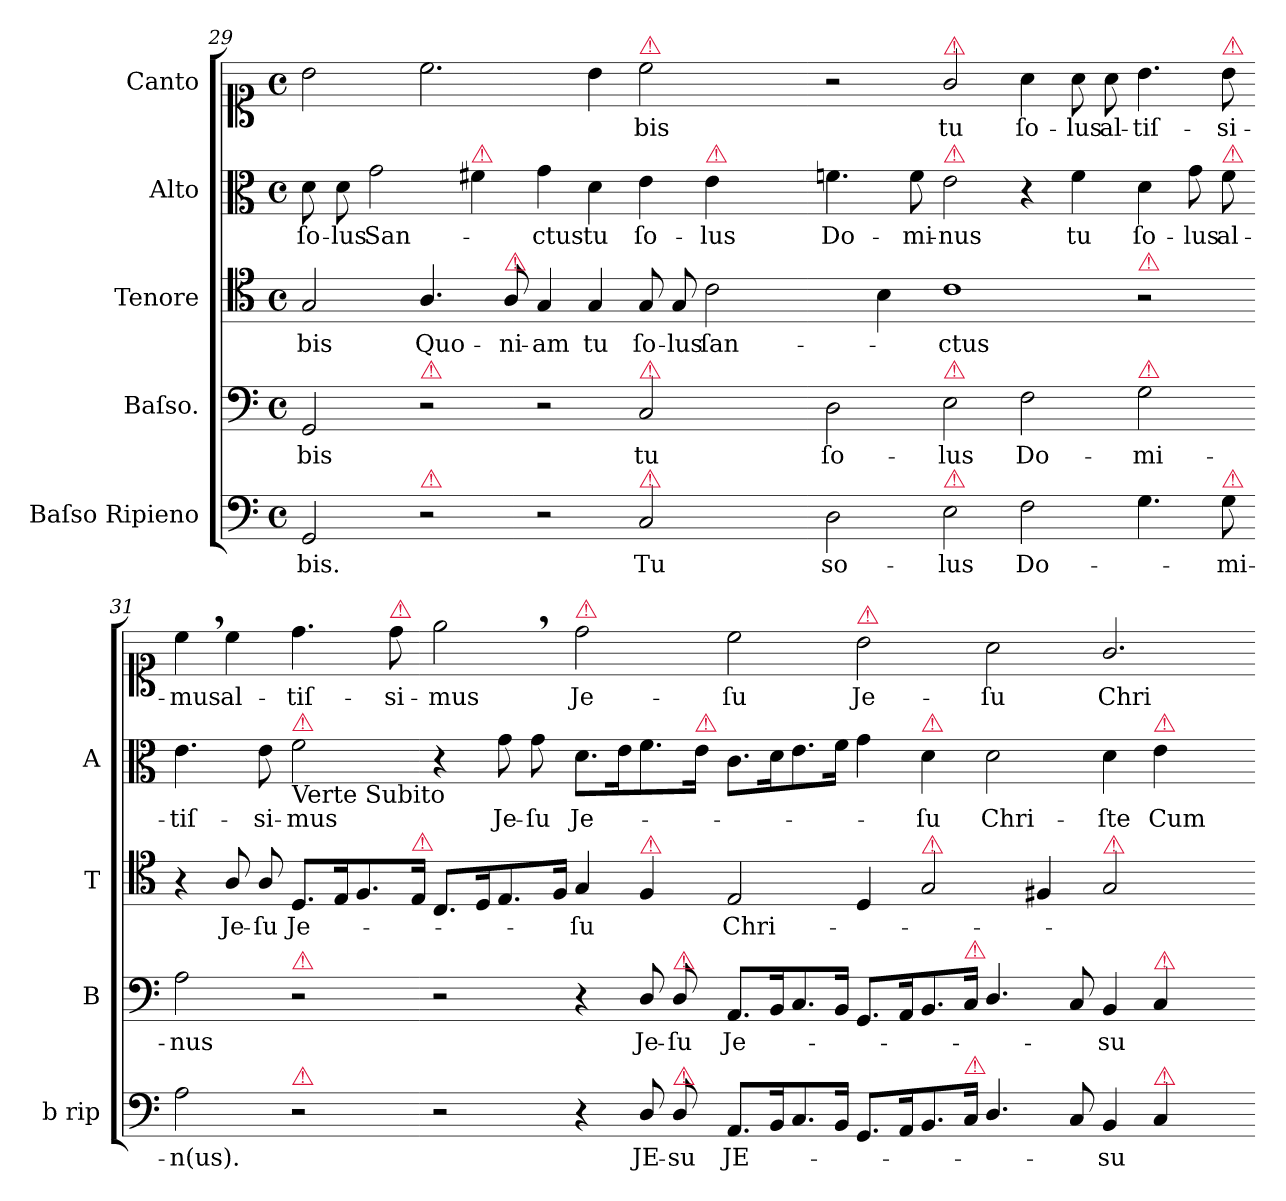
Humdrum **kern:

**kern	**text	**kern	**text	**kern	**text	**kern	**text	**kern	**text
*part5	*part5	*part4	*part4	*part3	*part3	*part2	*part2	*part1	*part1
*staff5	*staff5	*staff4	*staff4	*staff3	*staff3	*staff2	*staff2	*staff1	*staff1
*I"Baſso Ripieno	*	*I"Baſso.	*	*I"Tenore	*	*I"Alto	*	*I"Canto	*
*I'b rip	*	*I'B	*	*I'T	*	*I'A	*	*	*
*clefF4	*	*clefF4	*	*clefC4	*	*clefC3	*	*clefC1	*
*k[]	*	*k[]	*	*k[]	*	*k[]	*	*k[]	*
*C:	*	*C:	*	*C:	*	*C:	*	*C:	*
*M2/1	*	*M2/1	*	*M2/1	*	*M2/1	*	*M2/1	*
*met(c)	*	*met(c)	*	*met(c)	*	*met(c)	*	*met(c)	*
=29	=29	=29	=29	=29	=29	=29	=29	=29	=29
2GG/	-bis.	2GG/	-bis	2G/	-bis	8d\	ſo-	2b\	.
.	.	.	.	.	.	8d\	-lus	.	.
.	.	.	.	.	.	2g\	San-	.	.
!	!	!LO:TX:a:color=crimson:t=⚠	!	!	!	!	!	!	!
!LO:TX:a:color=crimson:t=⚠	!	!	!	!	!	!	!	!	!
2r	.	2r	.	4.A/	Quo-	.	.	2.cc\	.
!	!	!	!	!	!	!LO:TX:a:color=crimson:t=⚠	!	!	!
.	.	.	.	.	.	4f#X\	.	.	.
!	!	!	!	!LO:TX:a:color=crimson:t=⚠	!	!	!	!	!
.	.	.	.	8A/	-ni-	.	.	.	.
2r	.	2r	.	4G/	-am	4g\	-ctus	.	.
.	.	.	.	4G/	tu	4d\	tu	4b\	.
!	!	!	!	!	!	!	!	!LO:TX:a:color=crimson:t=⚠	!
!	!	!LO:TX:a:color=crimson:t=⚠	!	!	!	!	!	!	!
!LO:TX:a:color=crimson:t=⚠	!	!	!	!	!	!	!	!	!
2C/	Tu	2C/	tu	8G/	ſo-	4e\	ſo-	2cc\	bis
.	.	.	.	8G/	-lus	.	.	.	.
!	!	!	!	!	!	!LO:TX:a:color=crimson:t=⚠	!	!	!
.	.	.	.	2c\	ſan-	4e\	-lus	.	.
4ryy	.	4ryy	.	.	.	4ryy	.	4ryy	.
=30-	=30-	=30-	=30-	=30-	=30-	=30-	=30-	=30-	=30-
2D\	so-	2D\	ſo-	4ryy	.	4.fn\	Do-	2r	.
.	.	.	.	4B\	.	.	.	.	.
.	.	.	.	.	.	8f\	-mi-	.	.
!	!	!	!	!	!	!	!	!LO:TX:a:color=crimson:t=⚠	!
!	!	!	!	!	!	!LO:TX:a:color=crimson:t=⚠	!	!	!
!	!	!LO:TX:a:color=crimson:t=⚠	!	!	!	!	!	!	!
!LO:TX:a:color=crimson:t=⚠	!	!	!	!	!	!	!	!	!
2E\	-lus	2E\	-lus	1c\	-ctus	2e\	-nus	2g/	tu
2F\	Do-	2F\	Do-	.	.	4r	.	4a\	ſo-
.	.	.	.	.	.	4f\	tu	8a\	-lus
.	.	.	.	.	.	.	.	8a\	al-
!	!	!	!	!LO:TX:a:color=crimson:t=⚠	!	!	!	!	!
!	!	!LO:TX:a:color=crimson:t=⚠	!	!	!	!	!	!	!
4.G\	.	2G\	-mi-	2r	.	4d\	ſo-	4.b\	-tiſ-
.	.	.	.	.	.	8g\	-lus	.	.
!	!	!	!	!	!	!	!	!LO:TX:a:color=crimson:t=⚠	!
!	!	!	!	!	!	!LO:TX:a:color=crimson:t=⚠	!	!	!
!LO:TX:a:color=crimson:t=⚠	!	!	!	!	!	!	!	!	!
8G\	-mi-	.	.	.	.	8f\	al-	8b\	-si-
=31-	=31-	=31-	=31-	=31-	=31-	=31-	=31-	=31-	=31-
2A\	-n(us).	2A\	-nus	4r	.	4.e\	-tiſ-	4cc,\	-mus
.	.	.	.	8A/	Je-	.	.	4cc\	al-
.	.	.	.	8A/	-ſu	8e\	-si-	.	.
!	!	!	!	!	!	!LO:TX:a:color=crimson:t=⚠	!	!	!
!	!	!	!	!	!	!LO:TX:b:t=Verte Subito	!	!	!
!	!	!LO:TX:a:color=crimson:t=⚠	!	!	!	!	!	!	!
!LO:TX:a:color=crimson:t=⚠	!	!	!	!	!	!	!	!	!
2r	.	2r	.	8.D/L	Je-	2f\	-mus	4.dd\	-tiſ-
.	.	.	.	16E/K	.	.	.	.	.
.	.	.	.	8.F/	.	.	.	.	.
!	!	!	!	!	!	!	!	!LO:TX:a:color=crimson:t=⚠	!
.	.	.	.	.	.	.	.	8dd\	-si-
!	!	!	!	!LO:TX:a:color=crimson:t=⚠	!	!	!	!	!
.	.	.	.	16E/Jk	.	.	.	.	.
2r	.	2r	.	8.C/L	.	4r	.	2ee,\	-mus
.	.	.	.	16D/K	.	.	.	.	.
.	.	.	.	8.E/	.	8g\	Je-	.	.
.	.	.	.	.	.	8g\	-ſu	.	.
.	.	.	.	16F/Jk	.	.	.	.	.
!	!	!	!	!	!	!	!	!LO:TX:a:color=crimson:t=⚠	!
4r	.	4r	.	4G/	ſu	8.d\L	Je-	2dd\	Je-
.	.	.	.	.	.	16e\K	.	.	.
!	!	!	!	!LO:TX:a:color=crimson:t=⚠	!	!	!	!	!
8D/	JE-	8D/	Je-	4F/	.	8.f\	.	.	.
!	!	!LO:TX:a:color=crimson:t=⚠	!	!	!	!	!	!	!
!LO:TX:a:color=crimson:t=⚠	!	!	!	!	!	!	!	!	!
8D/	-su	8D/	-ſu	.	.	.	.	.	.
!	!	!	!	!	!	!LO:TX:a:color=crimson:t=⚠	!	!	!
.	.	.	.	.	.	16e\Jk	.	.	.
=32-	=32-	=32-	=32-	=32-	=32-	=32-	=32-	=32-	=32-
8.AA/L	JE-	8.AA/L	Je-	2E/	Chri-	8.c\L	.	2cc\	-ſu
16BB/K	.	16BB/K	.	.	.	16d\K	.	.	.
8.C/	.	8.C/	.	.	.	8.e\	.	.	.
16BB/Jk	.	16BB/Jk	.	.	.	16f\Jk	.	.	.
!	!	!	!	!	!	!	!	!LO:TX:a:color=crimson:t=⚠	!
8.GG/L	.	8.GG/L	.	4D/	.	4g\	.	2b\	Je-
16AA/K	.	16AA/K	.	.	.	.	.	.	.
!	!	!	!	!	!	!LO:TX:a:color=crimson:t=⚠	!	!	!
!	!	!	!	!LO:TX:a:color=crimson:t=⚠	!	!	!	!	!
8.BB/	.	8.BB/	.	2G/	.	4d\	-ſu	.	.
!	!	!LO:TX:a:color=crimson:t=⚠	!	!	!	!	!	!	!
!LO:TX:a:color=crimson:t=⚠	!	!	!	!	!	!	!	!	!
16C/Jk	.	16C/Jk	.	.	.	.	.	.	.
4.D/	.	4.D/	.	.	.	2d\	Chri-	2a\	-ſu
.	.	.	.	4F#X/	.	.	.	.	.
8C/	.	8C/	.	.	.	.	.	.	.
!	!	!	!	!LO:TX:a:color=crimson:t=⚠	!	!	!	!	!
4BB/	su	4BB/	su	2G/	.	4d\	-ſte	2.g/	Chri-
!	!	!	!	!	!	!LO:TX:a:color=crimson:t=⚠	!	!	!
!	!	!LO:TX:a:color=crimson:t=⚠	!	!	!	!	!	!	!
!LO:TX:a:color=crimson:t=⚠	!	!	!	!	!	!	!	!	!
4C/	.	4C/	.	.	.	4e\	Cum	.	.
4ryy	.	4ryy	.	4ryy	.	4ryy	.	.	.
=-	=-	=-	=-	=-	=-	=-	=-	=-	=-
*-	*-	*-	*-	*-	*-	*-	*-	*-	*-
